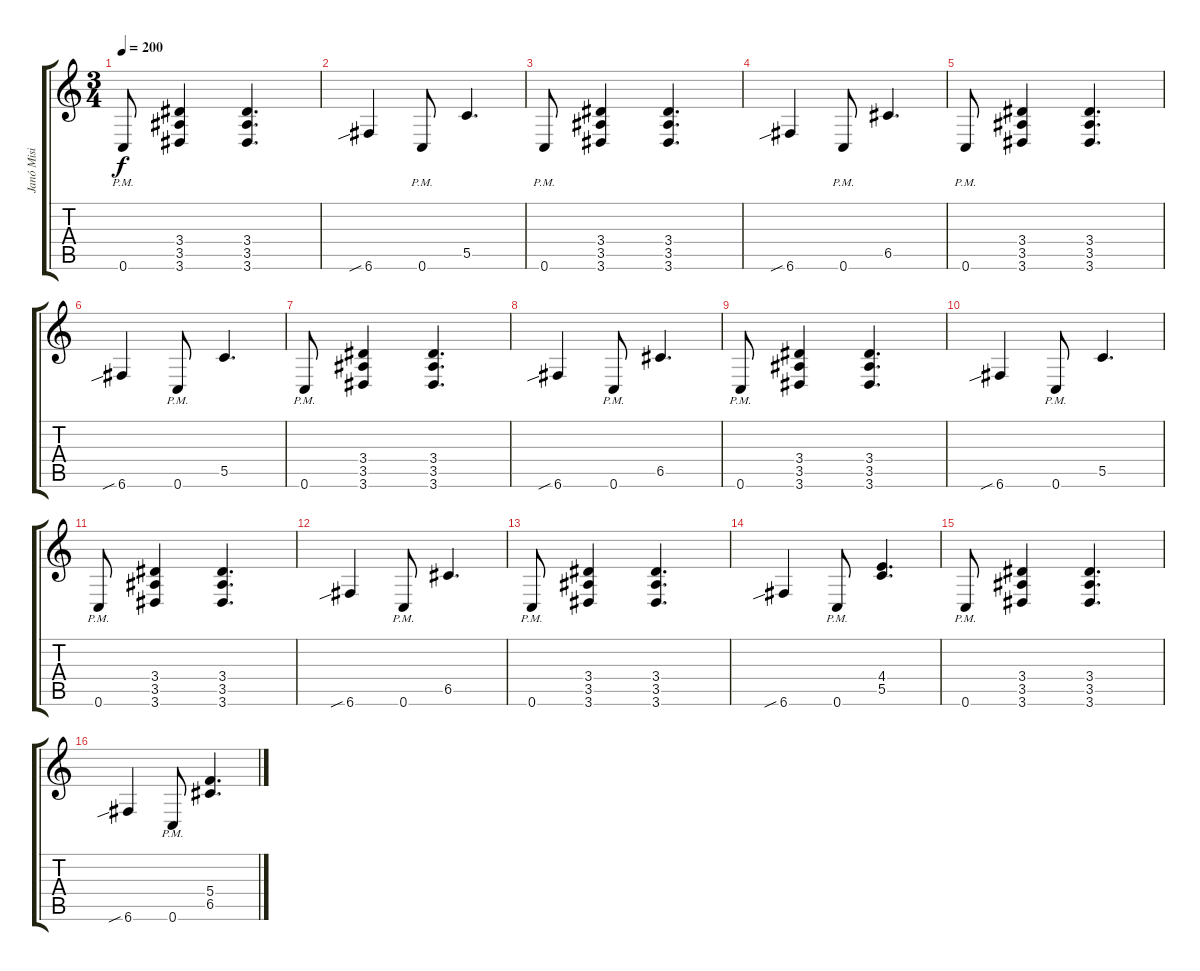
\track ("Janó Misi" "Janó Misi") {instrument distortionguitar}
\staff {score tabs}
\tuning (D4 A3 F3 C3 G2 C2) {hide}
\ts (3 4)
\tempo 200
\clef g2
\ks c
0.6{pm}.8{dy f} (3.4 3.5 3.6).4 (3.4 3.5 3.6).4{d} |
6.6{sib}.4 0.6{pm}.8 5.5.4{d} |
0.6{pm}.8 (3.4 3.5 3.6).4 (3.4 3.5 3.6).4{d} |
6.6{sib}.4 0.6{pm}.8 6.5.4{d} |
0.6{pm}.8 (3.4 3.5 3.6).4 (3.4 3.5 3.6).4{d} |
6.6{sib}.4 0.6{pm}.8 5.5.4{d} |
0.6{pm}.8 (3.4 3.5 3.6).4 (3.4 3.5 3.6).4{d} |
6.6{sib}.4 0.6{pm}.8 6.5.4{d} |
0.6{pm}.8 (3.4 3.5 3.6).4 (3.4 3.5 3.6).4{d} |
6.6{sib}.4 0.6{pm}.8 5.5.4{d} |
0.6{pm}.8 (3.4 3.5 3.6).4 (3.4 3.5 3.6).4{d} |
6.6{sib}.4 0.6{pm}.8 6.5.4{d} |
0.6{pm}.8 (3.4 3.5 3.6).4 (3.4 3.5 3.6).4{d} |
6.6{sib}.4 0.6{pm}.8 (4.4 5.5).4{d} |
0.6{pm}.8 (3.4 3.5 3.6).4 (3.4 3.5 3.6).4{d} |
6.6{sib}.4 0.6{pm}.8 (5.4 6.5).4{d}
